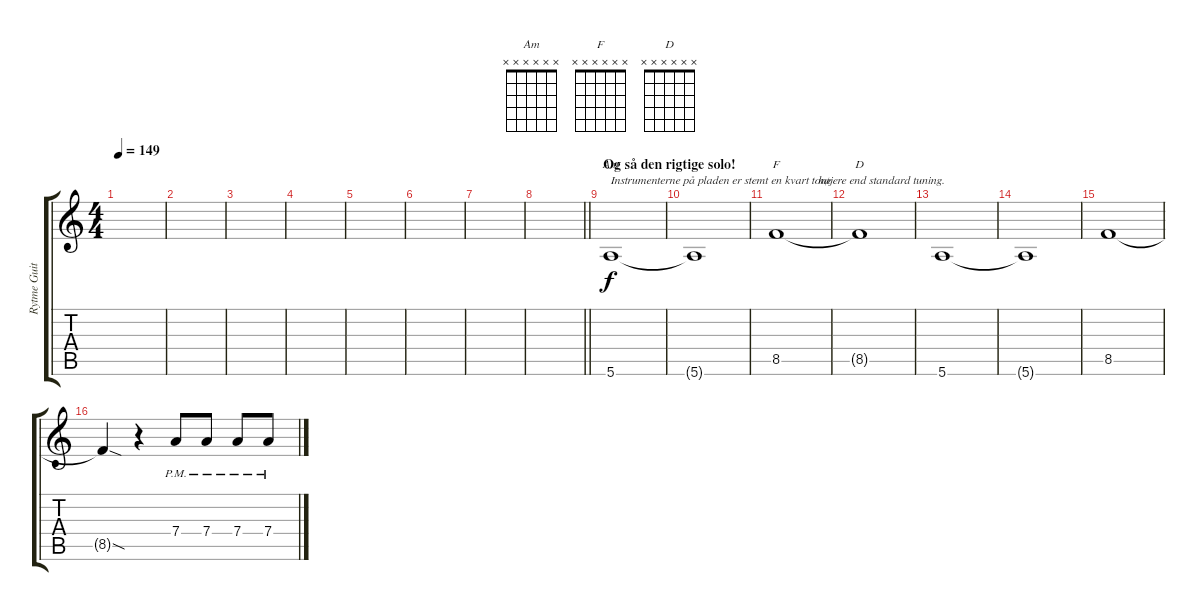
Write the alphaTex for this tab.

\track ("Rytme Guitar (venstre) - overdrive" "Rytme Guit") {instrument overdrivenguitar}
\staff {score tabs}
\tuning (E4 B3 G3 D3 A2 E2) {hide}
\chord ("Am" x x x x x x)
\chord ("F" x x x x x x)
\chord ("D" x x x x x x)
\ts (4 4)
\tempo 149
\clef g2
\ks c
|
|
|
|
|
|
|
\barLineRight lightlight
|
\section ("" "Og så den rigtige solo!")
5.6.1{ch "Am" txt "Instrumenterne på pladen er stemt en kvart tone"} |
5.6{t}.1 |
8.5.1{ch "F" txt "              højere end standard tuning."} |
8.5{t}.1{ch "D"} |
5.6.1 |
5.6{t}.1 |
8.5.1 |
8.5{sod t}.4 r.4 7.4{pm}.8 7.4{pm}.8 7.4{pm}.8 7.4{pm}.8
